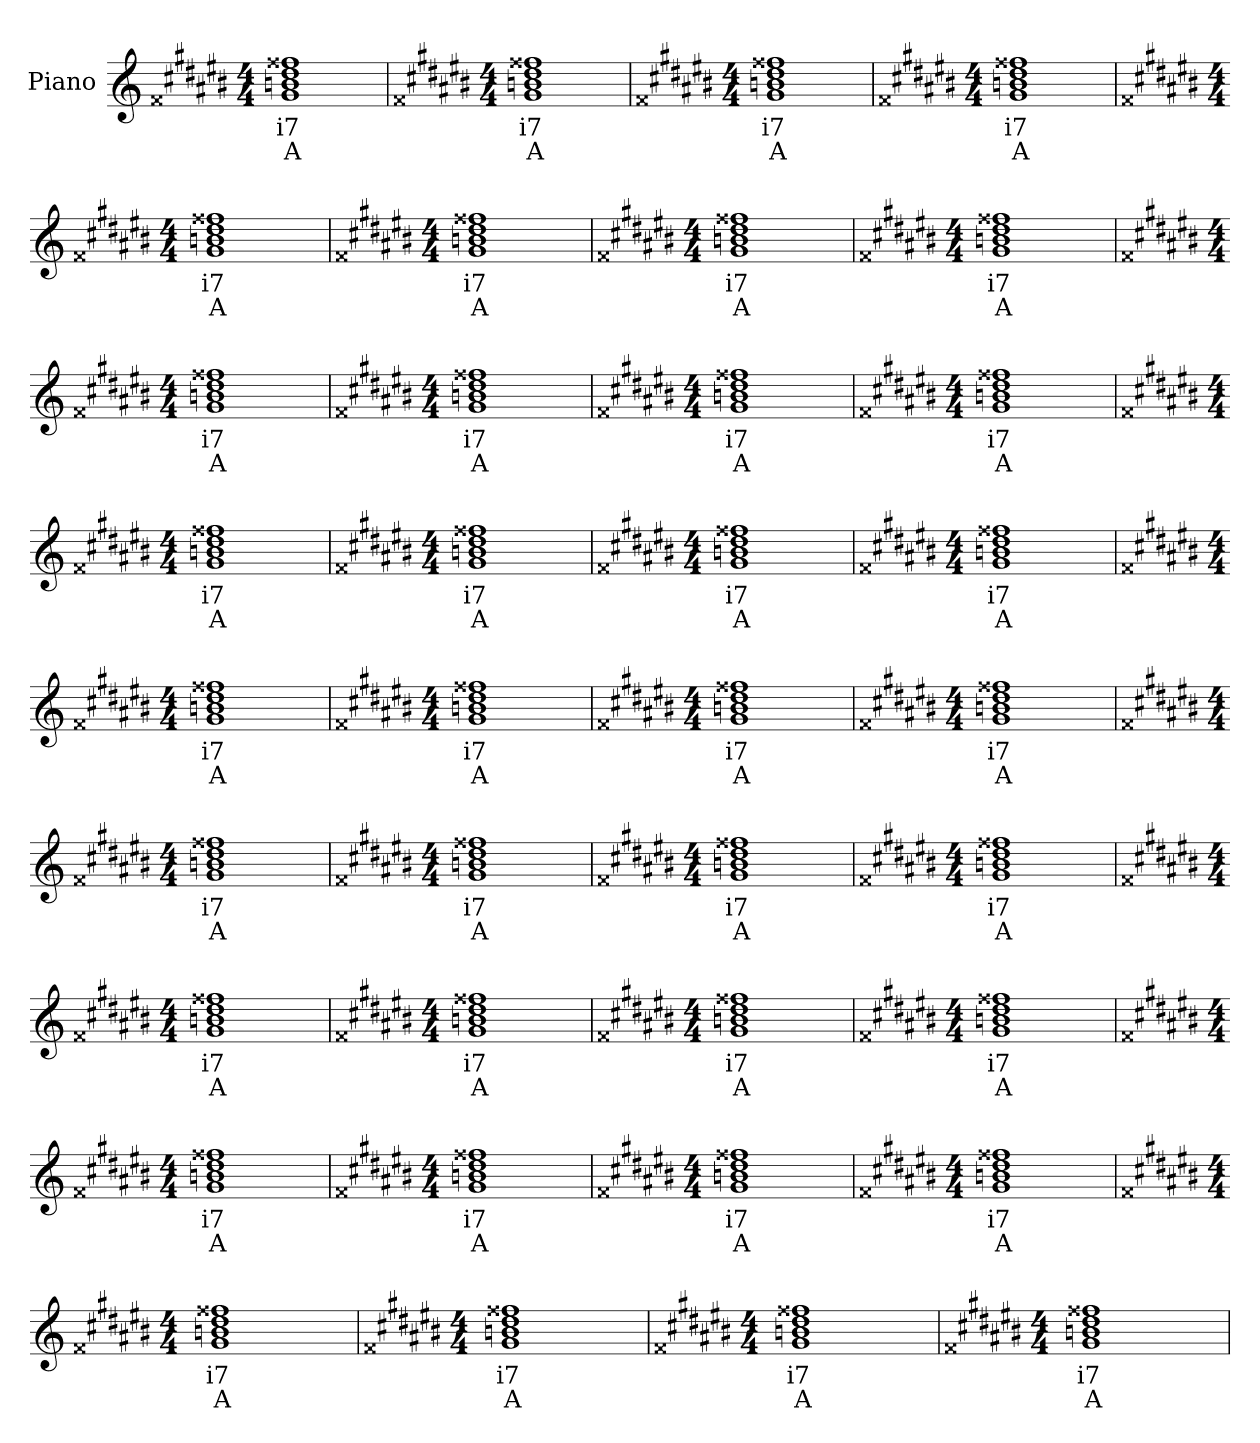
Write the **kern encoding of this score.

**kern	**text	**text
*part1	*part1	*part1
*staff1	*staff1	*staff1
*I"Piano	*	*
*I'Pno	*	*
*k[f##c#g#d#a#e#b#]	*	*
*G#:	*	*
*M4/4	*	*
=	=	=
1g# 1bn 1dd# 1ff##	i7	A
=	=	=
*k[f##c#g#d#a#e#b#]	*	*
*G#:	*	*
*M4/4	*	*
1g# 1bn 1dd# 1ff##	i7	A
=	=	=
*k[f##c#g#d#a#e#b#]	*	*
*G#:	*	*
*M4/4	*	*
1g# 1bn 1dd# 1ff##	i7	A
=	=	=
*k[f##c#g#d#a#e#b#]	*	*
*G#:	*	*
*M4/4	*	*
1g# 1bn 1dd# 1ff##	i7	A
=	=	=
*k[f##c#g#d#a#e#b#]	*	*
*G#:	*	*
*M4/4	*	*
1g# 1bn 1dd# 1ff##	i7	A
=	=	=
*k[f##c#g#d#a#e#b#]	*	*
*G#:	*	*
*M4/4	*	*
1g# 1bn 1dd# 1ff##	i7	A
=	=	=
*k[f##c#g#d#a#e#b#]	*	*
*G#:	*	*
*M4/4	*	*
1g# 1bn 1dd# 1ff##	i7	A
=	=	=
*k[f##c#g#d#a#e#b#]	*	*
*G#:	*	*
*M4/4	*	*
1g# 1bn 1dd# 1ff##	i7	A
=	=	=
*k[f##c#g#d#a#e#b#]	*	*
*G#:	*	*
*M4/4	*	*
1g# 1bn 1dd# 1ff##	i7	A
=	=	=
*k[f##c#g#d#a#e#b#]	*	*
*G#:	*	*
*M4/4	*	*
1g# 1bn 1dd# 1ff##	i7	A
=	=	=
*k[f##c#g#d#a#e#b#]	*	*
*G#:	*	*
*M4/4	*	*
1g# 1bn 1dd# 1ff##	i7	A
=	=	=
*k[f##c#g#d#a#e#b#]	*	*
*G#:	*	*
*M4/4	*	*
1g# 1bn 1dd# 1ff##	i7	A
=	=	=
*k[f##c#g#d#a#e#b#]	*	*
*G#:	*	*
*M4/4	*	*
1g# 1bn 1dd# 1ff##	i7	A
=	=	=
*k[f##c#g#d#a#e#b#]	*	*
*G#:	*	*
*M4/4	*	*
1g# 1bn 1dd# 1ff##	i7	A
=	=	=
*k[f##c#g#d#a#e#b#]	*	*
*G#:	*	*
*M4/4	*	*
1g# 1bn 1dd# 1ff##	i7	A
=	=	=
*k[f##c#g#d#a#e#b#]	*	*
*G#:	*	*
*M4/4	*	*
1g# 1bn 1dd# 1ff##	i7	A
=	=	=
*k[f##c#g#d#a#e#b#]	*	*
*G#:	*	*
*M4/4	*	*
1g# 1bn 1dd# 1ff##	i7	A
=	=	=
*k[f##c#g#d#a#e#b#]	*	*
*G#:	*	*
*M4/4	*	*
1g# 1bn 1dd# 1ff##	i7	A
=	=	=
*k[f##c#g#d#a#e#b#]	*	*
*G#:	*	*
*M4/4	*	*
1g# 1bn 1dd# 1ff##	i7	A
=	=	=
*k[f##c#g#d#a#e#b#]	*	*
*G#:	*	*
*M4/4	*	*
1g# 1bn 1dd# 1ff##	i7	A
=	=	=
*k[f##c#g#d#a#e#b#]	*	*
*G#:	*	*
*M4/4	*	*
1g# 1bn 1dd# 1ff##	i7	A
=	=	=
*k[f##c#g#d#a#e#b#]	*	*
*G#:	*	*
*M4/4	*	*
1g# 1bn 1dd# 1ff##	i7	A
=	=	=
*k[f##c#g#d#a#e#b#]	*	*
*G#:	*	*
*M4/4	*	*
1g# 1bn 1dd# 1ff##	i7	A
=	=	=
*k[f##c#g#d#a#e#b#]	*	*
*G#:	*	*
*M4/4	*	*
1g# 1bn 1dd# 1ff##	i7	A
=	=	=
*k[f##c#g#d#a#e#b#]	*	*
*G#:	*	*
*M4/4	*	*
1g# 1bn 1dd# 1ff##	i7	A
=	=	=
*k[f##c#g#d#a#e#b#]	*	*
*G#:	*	*
*M4/4	*	*
1g# 1bn 1dd# 1ff##	i7	A
=	=	=
*k[f##c#g#d#a#e#b#]	*	*
*G#:	*	*
*M4/4	*	*
1g# 1bn 1dd# 1ff##	i7	A
=	=	=
*k[f##c#g#d#a#e#b#]	*	*
*G#:	*	*
*M4/4	*	*
1g# 1bn 1dd# 1ff##	i7	A
=	=	=
*k[f##c#g#d#a#e#b#]	*	*
*G#:	*	*
*M4/4	*	*
1g# 1bn 1dd# 1ff##	i7	A
=	=	=
*k[f##c#g#d#a#e#b#]	*	*
*G#:	*	*
*M4/4	*	*
1g# 1bn 1dd# 1ff##	i7	A
=	=	=
*k[f##c#g#d#a#e#b#]	*	*
*G#:	*	*
*M4/4	*	*
1g# 1bn 1dd# 1ff##	i7	A
=	=	=
*k[f##c#g#d#a#e#b#]	*	*
*G#:	*	*
*M4/4	*	*
1g# 1bn 1dd# 1ff##	i7	A
=	=	=
*k[f##c#g#d#a#e#b#]	*	*
*G#:	*	*
*M4/4	*	*
1g# 1bn 1dd# 1ff##	i7	A
=	=	=
*k[f##c#g#d#a#e#b#]	*	*
*G#:	*	*
*M4/4	*	*
1g# 1bn 1dd# 1ff##	i7	A
=	=	=
*k[f##c#g#d#a#e#b#]	*	*
*G#:	*	*
*M4/4	*	*
1g# 1bn 1dd# 1ff##	i7	A
=	=	=
*k[f##c#g#d#a#e#b#]	*	*
*G#:	*	*
*M4/4	*	*
1g# 1bn 1dd# 1ff##	i7	A
=	=	=
*-	*-	*-
